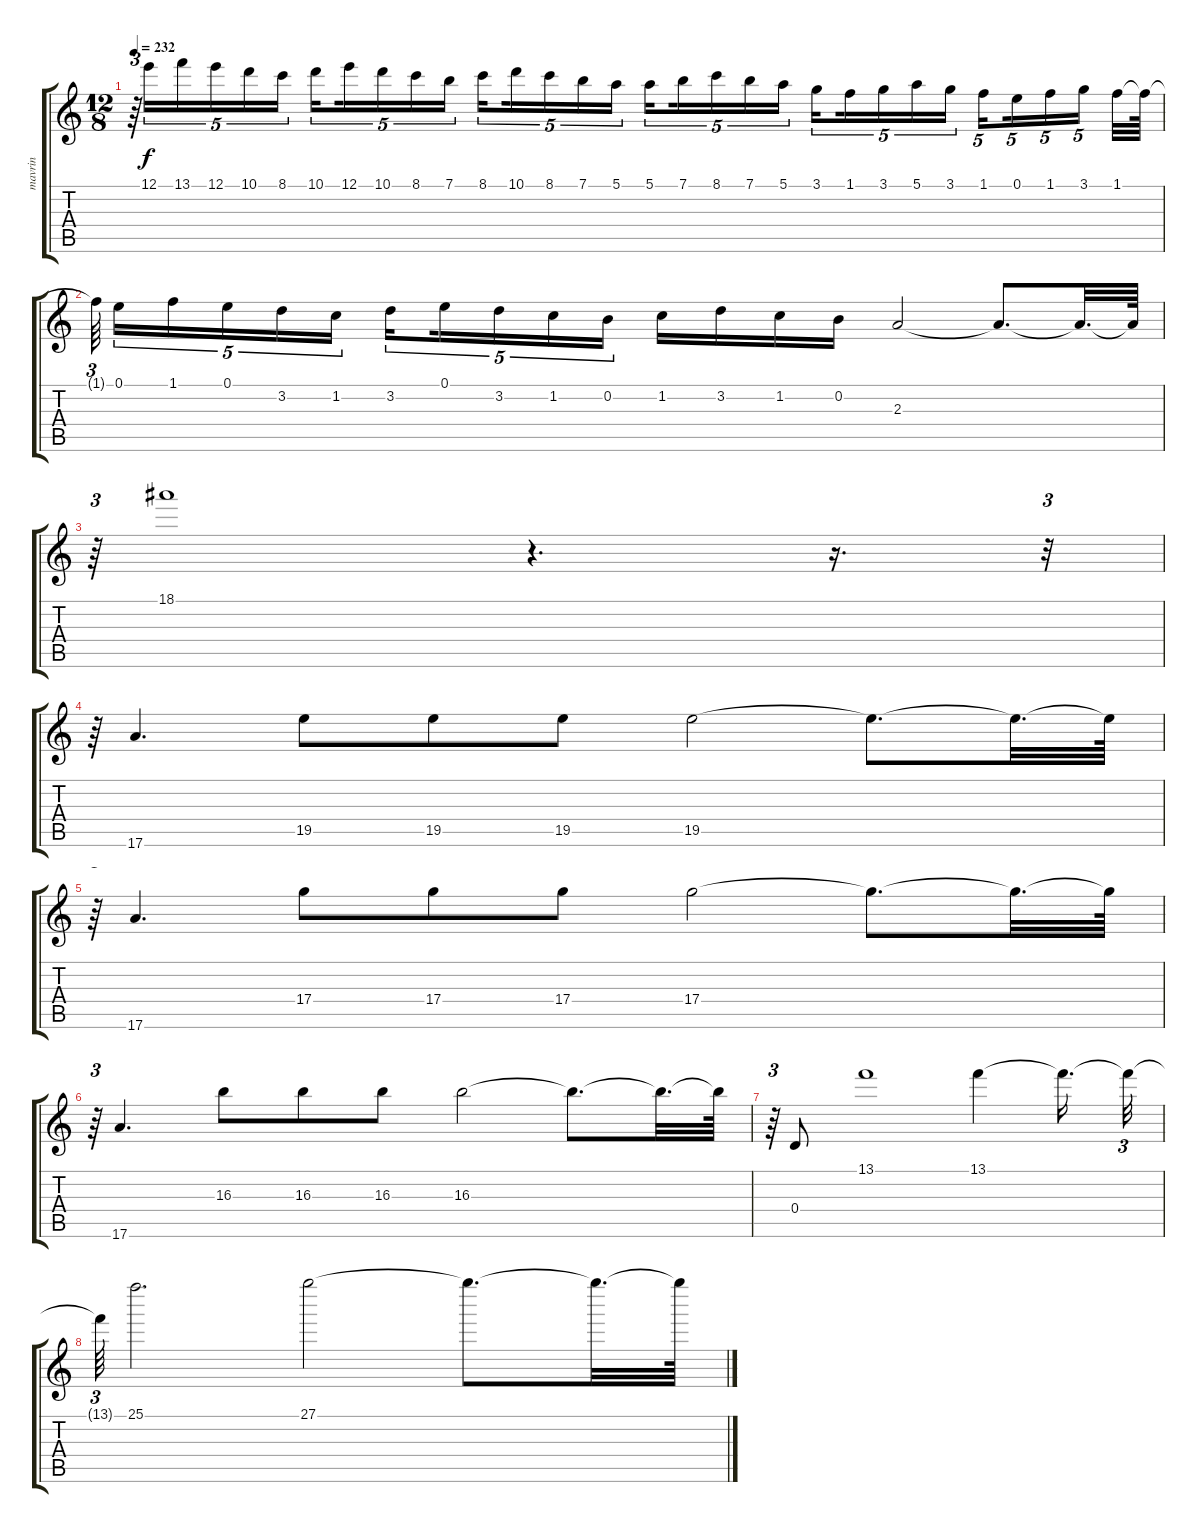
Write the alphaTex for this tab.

\track ("mavrin" "mavrin") {instrument overdrivenguitar}
\staff {score tabs}
\tuning (E4 B3 G3 D3 A2 E2) {hide}
\ts (12 8)
\tempo 232
\clef g2
\ks c
r.64{tu (3 2) dy f} 12.1.16{tu (5 4)} 13.1.16{tu (5 4)} 12.1.16{tu (5 4)} 10.1.16{tu (5 4)} 8.1.16{tu (5 4)} 10.1.16{tu (5 4) beam splitsecondary} 12.1.16{tu (5 4)} 10.1.16{tu (5 4)} 8.1.16{tu (5 4)} 7.1.16{tu (5 4)} 8.1.16{tu (5 4) beam splitsecondary} 10.1.16{tu (5 4)} 8.1.16{tu (5 4)} 7.1.16{tu (5 4)} 5.1.16{tu (5 4)} 5.1.16{tu (5 4) beam splitsecondary} 7.1.16{tu (5 4)} 8.1.16{tu (5 4)} 7.1.16{tu (5 4)} 5.1.16{tu (5 4)} 3.1.16{tu (5 4) beam splitsecondary} 1.1.16{tu (5 4)} 3.1.16{tu (5 4)} 5.1.16{tu (5 4)} 3.1.16{tu (5 4)} 1.1.16{tu (5 4) beam splitsecondary} 0.1.16{tu (5 4)} 1.1.16{tu (5 4)} 3.1.16{tu (5 4) beam splitsecondary} 1.1.32 1.1{t}.64 |
1.1{t}.64{tu (3 2)} 0.1.16{tu (5 4)} 1.1.16{tu (5 4)} 0.1.16{tu (5 4)} 3.2.16{tu (5 4)} 1.2.16{tu (5 4)} 3.2.16{tu (5 4) beam splitsecondary} 0.1.16{tu (5 4)} 3.2.16{tu (5 4)} 1.2.16{tu (5 4)} 0.2.16{tu (5 4) beam splitsecondary} 1.2.16 3.2.16 1.2.16 0.2.16 2.3.2 2.3{t}.8{d} 2.3{t}.32{d} 2.3{t}.64 |
r.64{tu (3 2)} 18.1.1 r.4{d} r.16{d} r.32{tu (3 2)} |
r.64{tu (3 2)} 17.6.4{d} 19.5.8 19.5.8 19.5.8 19.5.2 19.5{t}.8{d} 19.5{t}.32{d} 19.5{t}.64 |
r.64{tu (3 2)} 17.6.4{d} 17.4.8 17.4.8 17.4.8 17.4.2 17.4{t}.8{d} 17.4{t}.32{d} 17.4{t}.64 |
r.64{tu (3 2)} 17.6.4{d} 16.3.8 16.3.8 16.3.8 16.3.2 16.3{t}.8{d} 16.3{t}.32{d} 16.3{t}.64 |
r.64{tu (3 2)} 0.4.8 13.1.1 13.1.4 13.1{t}.16{d} 13.1{t}.32{tu (3 2)} |
13.1{t}.64{tu (3 2)} 25.1.2{d} 27.1.2 27.1{t}.8{d} 27.1{t}.32{d} 27.1{t}.64
